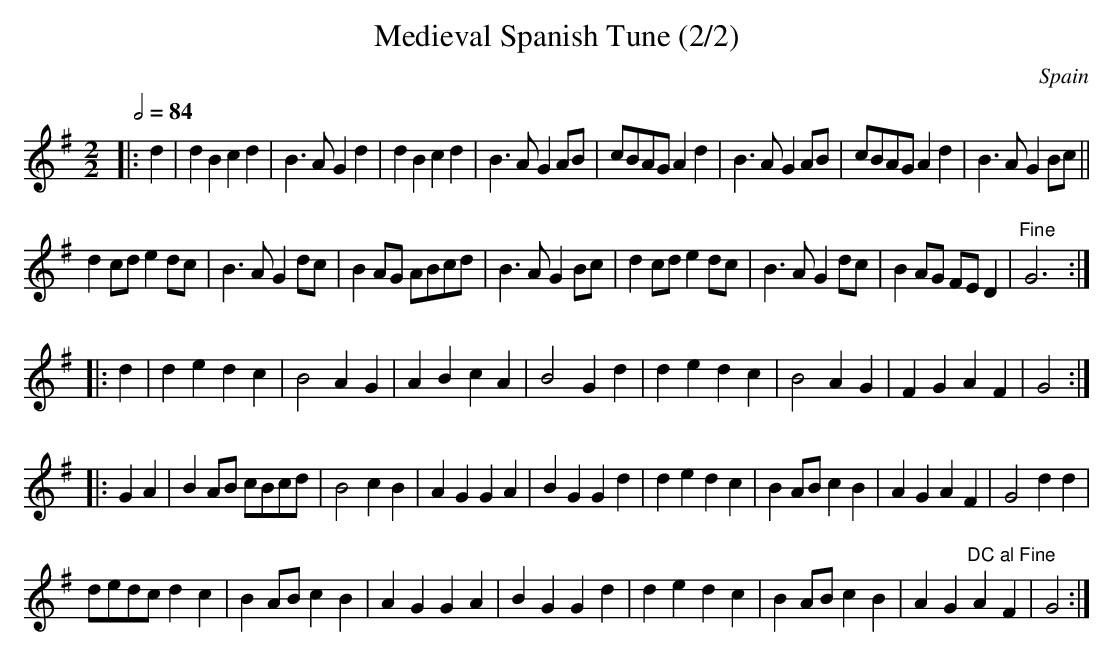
X:1
T:Medieval Spanish Tune (2/2)
Q:1/2=84
O:Spain
M:2/2
K:G
|:d2|\
d2B2 c2d2| B3A G2d2| d2B2 c2d2| B3A G2AB| \
cBAG A2d2| B3A G2AB| cBAG A2d2| B3A G2Bc||
d2cd e2dc| B3A G2dc| B2AG ABcd| B3A G2Bc|\
d2cd e2dc| B3A G2dc| B2AG FED2| "Fine"G6:|
|:d2|\
d2e2 d2c2| B4 A2G2| A2B2 c2A2| B4 G2d2| \
d2e2 d2c2| B4 A2G2| F2G2 A2F2| G4:|
|:G2A2|\
B2AB cBcd| B4 c2B2| A2G2 G2A2| B2G2 G2d2|\
d2e2 d2c2| B2AB c2B2| A2G2 A2F2| G4 d2d2|
dedc d2c2| B2AB c2B2| A2G2 G2A2 |B2G2 G2d2|\
d2e2 d2c2| B2AB c2B2| A2G2 "DC al Fine"A2F2| G4:|
